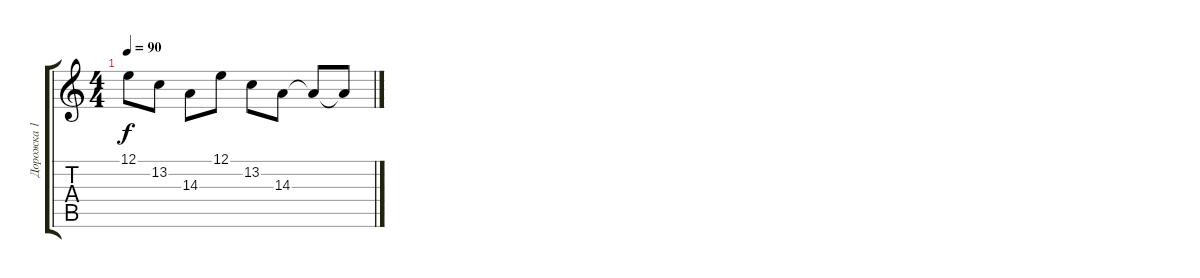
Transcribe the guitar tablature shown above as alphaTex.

\track ("Дорожка 1" "Дорожка 1") {instrument acousticgrandpiano}
\staff {score tabs}
\tuning (E4 B3 G3 D3 A2 E2) {hide}
\ts (4 4)
\tempo 90
\clef g2
\ks c
12.1.8{dy f} 13.2.8 14.3.8 12.1.8 13.2.8 14.3.8 14.3{t}.8 14.3{t}.8
